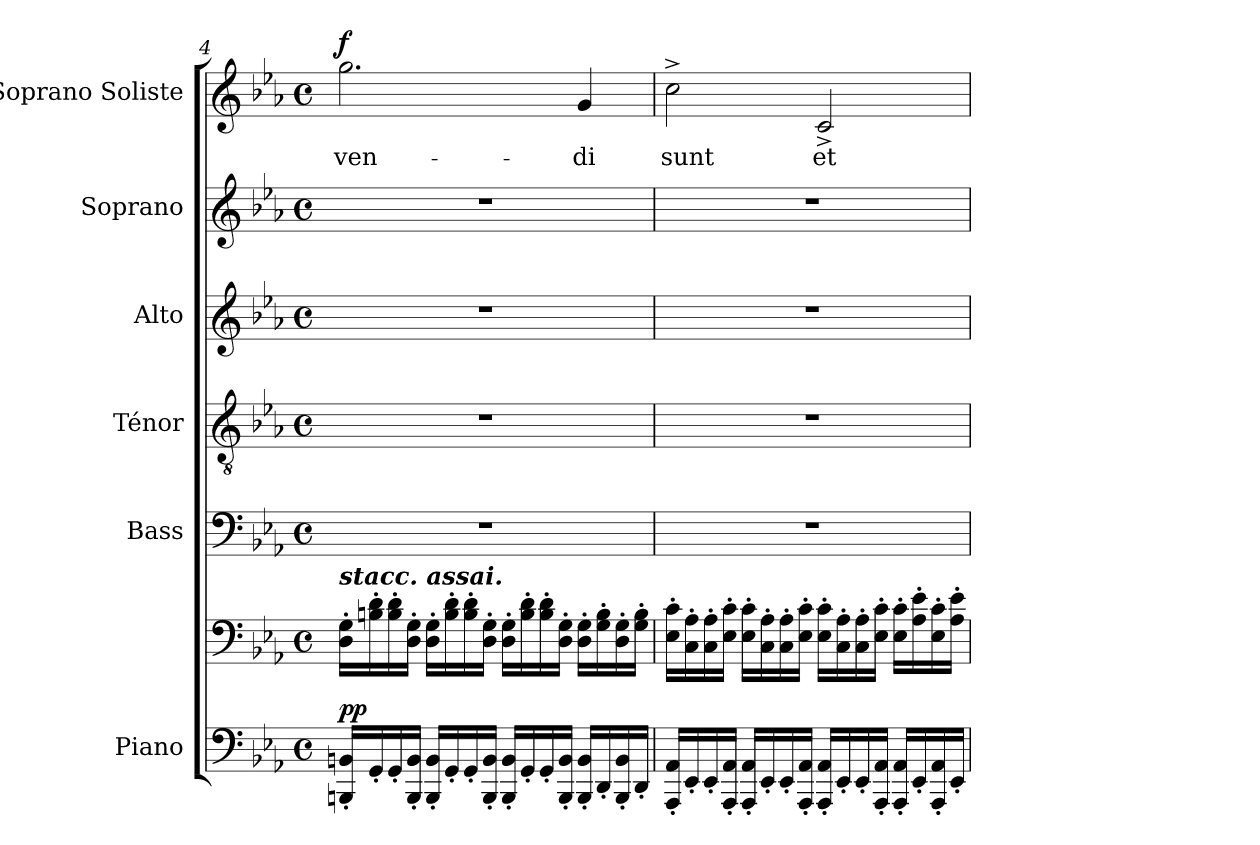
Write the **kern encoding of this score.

**kern	**kern	**dynam	**kern	**kern	**kern	**kern	**kern	**text	**dynam
*part6	*part6	*part6	*part5	*part4	*part3	*part2	*part1	*part1	*part1
*staff7	*staff6	*staff6/7	*staff5	*staff4	*staff3	*staff2	*staff1	*staff1	*staff1
*I"Piano	*	*	*I"Bass	*I"Ténor	*I"Alto	*I"Soprano	*I"Soprano Soliste	*	*
*I'Pno.	*	*	*I'B.	*I'T.	*I'A.	*I'S.	*	*	*
*clefF4	*clefF4	*	*clefF4	*clefGv2	*clefG2	*clefG2	*clefG2	*	*
*	*	*	*	*	*ITrd2c3	*	*	*	*
*k[b-e-a-]	*k[b-e-a-]	*	*k[b-e-a-]	*k[b-e-a-]	*k[]	*k[b-e-a-]	*k[b-e-a-]	*	*
*M4/4	*M4/4	*	*M4/4	*M4/4	*M4/4	*M4/4	*M4/4	*	*
*met(c)	*met(c)	*	*met(c)	*met(c)	*met(c)	*met(c)	*met(c)	*	*
=4	=4	=4	=4	=4	=4	=4	=4	=4	=4
!	!LO:TX:a:Bi:t=stacc. assai.	!	!	!	!	!	!	!	!
!	!	!LO:DY:a=2	!	!	!	!	!	!	!LO:DY:a
16BBBn/' 16BBn/'LL	16D\' 16G\'LL	pp	1r	1r	1r	1r	2.gg\	-ven-	f
16GG'/	16Bn\' 16d\'	.	.	.	.	.	.	.	.
16GG'/	16B\' 16d\'	.	.	.	.	.	.	.	.
16BBB/' 16BB/'JJ	16D\' 16G\'JJ	.	.	.	.	.	.	.	.
16BBB/' 16BB/'LL	16D\' 16G\'LL	.	.	.	.	.	.	.	.
16GG'/	16B\' 16d\'	.	.	.	.	.	.	.	.
16GG'/	16B\' 16d\'	.	.	.	.	.	.	.	.
16BBB/' 16BB/'JJ	16D\' 16G\'JJ	.	.	.	.	.	.	.	.
16BBB/' 16BB/'LL	16D\' 16G\'LL	.	.	.	.	.	.	.	.
16GG'/	16B\' 16d\'	.	.	.	.	.	.	.	.
16GG'/	16B\' 16d\'	.	.	.	.	.	.	.	.
16BBB/' 16BB/'JJ	16D\' 16G\'JJ	.	.	.	.	.	.	.	.
16BBB/' 16BB/'LL	16D\' 16G\'LL	.	.	.	.	.	4g/	-di	.
16DD'/	16G\' 16B\'	.	.	.	.	.	.	.	.
16BBB/' 16BB/'	16D\' 16G\'	.	.	.	.	.	.	.	.
16DD'/JJ	16G\' 16B\'JJ	.	.	.	.	.	.	.	.
=5	=5	=5	=5	=5	=5	=5	=5	=5	=5
16AAA-/' 16AA-/'LL	16E-\' 16c\'LL	.	1r	1r	1r	1r	2cc^\	sunt	.
16EE-'/	16C\' 16A-\'	.	.	.	.	.	.	.	.
16EE-'/	16C\' 16A-\'	.	.	.	.	.	.	.	.
16AAA-/' 16AA-/'JJ	16E-\' 16c\'JJ	.	.	.	.	.	.	.	.
16AAA-/' 16AA-/'LL	16E-\' 16c\'LL	.	.	.	.	.	.	.	.
16EE-'/	16C\' 16A-\'	.	.	.	.	.	.	.	.
16EE-'/	16C\' 16A-\'	.	.	.	.	.	.	.	.
16AAA-/' 16AA-/'JJ	16E-\' 16c\'JJ	.	.	.	.	.	.	.	.
16AAA-/' 16AA-/'LL	16E-\' 16c\'LL	.	.	.	.	.	2c^/	et	.
16EE-'/	16C\' 16A-\'	.	.	.	.	.	.	.	.
16EE-'/	16C\' 16A-\'	.	.	.	.	.	.	.	.
16AAA-/' 16AA-/'JJ	16E-\' 16c\'JJ	.	.	.	.	.	.	.	.
16AAA-/' 16AA-/'LL	16E-\' 16c\'LL	.	.	.	.	.	.	.	.
16EE-'/	16A-\' 16e-\'	.	.	.	.	.	.	.	.
16AAA-/' 16AA-/'	16E-\' 16c\'	.	.	.	.	.	.	.	.
16EE-'/JJ	16A-\' 16e-\'JJ	.	.	.	.	.	.	.	.
=	=	=	=	=	=	=	=	=	=
*-	*-	*-	*-	*-	*-	*-	*-	*-	*-
